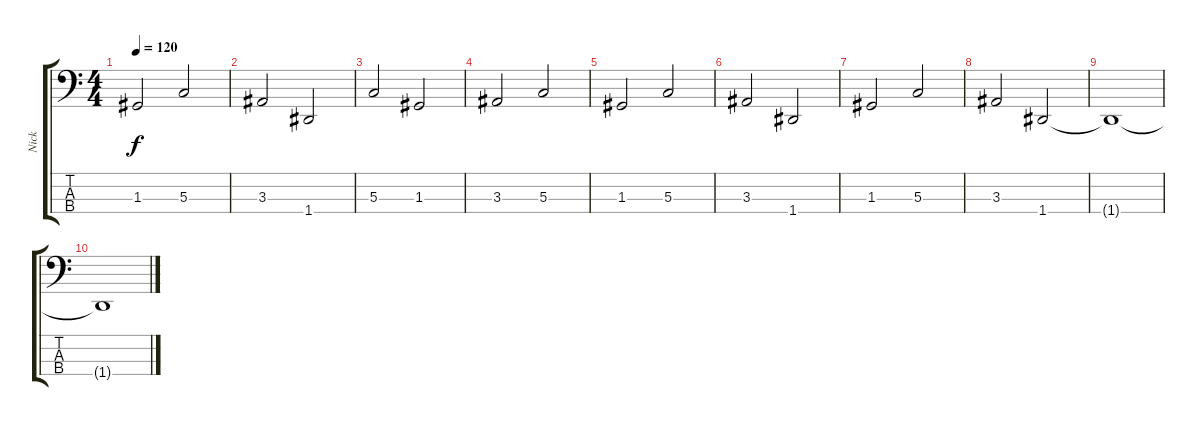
\track ("Nick" "Nick") {instrument electricbassfinger}
\staff {score tabs}
\tuning (F2 C2 G1 D1) {hide}
\ts (4 4)
\tempo 120
\clef f4
\ks c
1.3.2{dy f} 5.3.2 |
3.3.2 1.4.2 |
5.3.2 1.3.2 |
3.3.2 5.3.2 |
1.3.2 5.3.2 |
3.3.2 1.4.2 |
1.3.2 5.3.2 |
3.3.2 1.4.2 |
1.4{t}.1 |
1.4{t}.1
